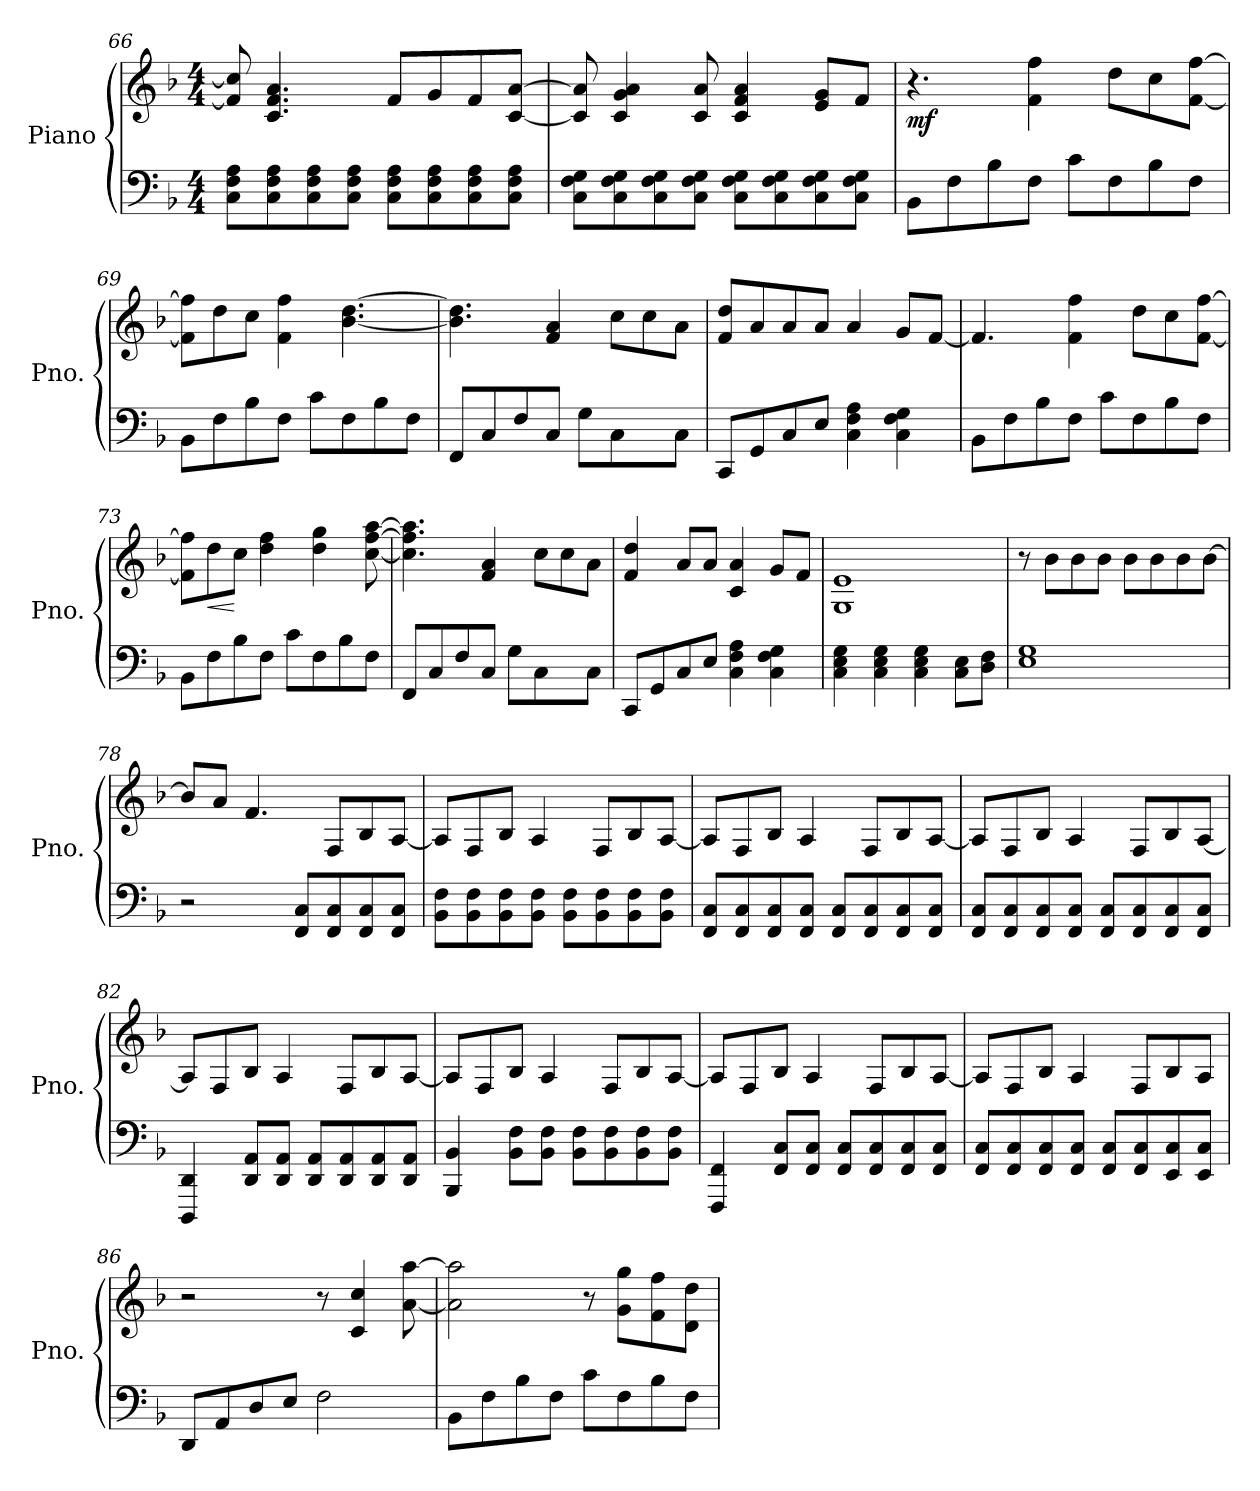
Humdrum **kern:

**kern	**kern	**dynam
*part1	*part1	*part1
*staff2	*staff1	*staff1/2
*I"Piano	*	*
*I'Pno.	*	*
!!LO:LB:g=z
*clefF4	*clefG2	*
*k[b-]	*k[b-]	*
*M4/4	*M4/4	*
=66	=66	=66
8C\ 8F\ 8A\L	8f/] 8cc/]	.
8C\ 8F\ 8A\	4.c/ 4.f/ 4.a/	.
8C\ 8F\ 8A\	.	.
8C\ 8F\ 8A\J	.	.
8C\ 8F\ 8A\L	8f/L	.
8C\ 8F\ 8A\	8g/	.
8C\ 8F\ 8A\	8f/	.
8C\ 8F\ 8A\J	[8c/ [8a/J	.
=67	=67	=67
8C\ 8F\ 8G\L	8c/] 8a/]	.
8C\ 8F\ 8G\	4c/ 4g/ 4a/	.
8C\ 8F\ 8G\	.	.
8C\ 8F\ 8G\J	8c/ 8a/	.
8C\ 8F\ 8G\L	4c/ 4f/ 4a/	.
8C\ 8F\ 8G\	.	.
8C\ 8F\ 8G\	8e/ 8g/L	.
8C\ 8F\ 8G\J	8f/J	.
=68	=68	=68
!	!	!LO:DY:b
8BB-\L	4.r	mf
8F\	.	.
8B-\	.	.
8F\J	4f\ 4ff\	.
8c\L	.	.
8F\	8dd\L	.
8B-\	8cc\	.
8F\J	[8f\ [8ff\J	.
=69	=69	=69
8BB-\L	8f\] 8ff\]L	.
8F\	8dd\	.
8B-\	8cc\J	.
8F\J	4f\ 4ff\	.
8c\L	.	.
8F\	[4.b-\ [4.dd\	.
8B-\	.	.
8F\J	.	.
!!LO:PB:g=z
=70	=70	=70
8FF/L	4.b-\] 4.dd\]	.
8C/	.	.
8F/	.	.
8C/J	4f/ 4a/	.
8G\L	.	.
8C\	8cc\L	.
8F\yy	8cc\	.
8C\J	8a\J	.
=71	=71	=71
8CC/L	8f/ 8dd/L	.
8GG/	8a/	.
8C/	8a/	.
8E/J	8a/J	.
4C\ 4F\ 4A\	4a/	.
4C\ 4F\ 4G\	8g/L	.
.	[8f/J	.
=72	=72	=72
8BB-\L	4.f/]	.
8F\	.	.
8B-\	.	.
8F\J	4f\ 4ff\	.
8c\L	.	.
8F\	8dd\L	.
8B-\	8cc\	.
8F\J	[8f\ [8ff\J	.
=73	=73	=73
8BB-\L	8f\] 8ff\]L	.
!	!	!LO:HP:b
8F\	8dd\	<
8B-\	8cc\J	[
8F\J	4dd\ 4ff\	.
8c\L	.	.
8F\	4dd\ 4gg\	.
8B-\	.	.
8F\J	[8cc\ [8ff\ [8aa\	.
=74	=74	=74
8FF/L	4.cc\] 4.ff\] 4.aa\]	.
8C/	.	.
8F/	.	.
8C/J	4f/ 4a/	.
8G\L	.	.
8C\	8cc\L	.
8F\yy	8cc\	.
8C\J	8a\J	.
!!LO:LB:g=z
=75	=75	=75
8CC/L	4f/ 4dd/	.
8GG/	.	.
8C/	8a/L	.
8E/J	8a/J	.
4C\ 4F\ 4A\	4c/ 4a/	.
4C\ 4F\ 4G\	8g/L	.
.	8f/J	.
=76	=76	=76
4C\ 4E\ 4G\	1G 1e	.
4C\ 4E\ 4G\	.	.
4C\ 4E\ 4G\	.	.
8C\ 8E\L	.	.
8D\ 8F\J	.	.
=77	=77	=77
1E 1G	8r	.
.	8b-\L	.
.	8b-\	.
.	8b-\J	.
.	8b-\L	.
.	8b-\	.
.	8b-\	.
.	[8b-\J	.
=78	=78	=78
2r	8b-/L]	.
.	8a/J	.
.	4.f/	.
8FF/ 8C/L	.	.
8FF/ 8C/	8F/L	.
8FF/ 8C/	8B-/	.
8FF/ 8C/J	[8A/J	.
=79	=79	=79
8BB-\ 8F\L	8A/L]	.
8BB-\ 8F\	8F/	.
8BB-\ 8F\	8B-/J	.
8BB-\ 8F\J	4A/	.
8BB-\ 8F\L	.	.
8BB-\ 8F\	8F/L	.
8BB-\ 8F\	8B-/	.
8BB-\ 8F\J	[8A/J	.
!!LO:LB:g=z
=80	=80	=80
8FF/ 8C/L	8A/L]	.
8FF/ 8C/	8F/	.
8FF/ 8C/	8B-/J	.
8FF/ 8C/J	4A/	.
8FF/ 8C/L	.	.
8FF/ 8C/	8F/L	.
8FF/ 8C/	8B-/	.
8FF/ 8C/J	[8A/J	.
=81	=81	=81
8FF/ 8C/L	8A/L]	.
8FF/ 8C/	8F/	.
8FF/ 8C/	8B-/J	.
8FF/ 8C/J	4A/	.
8FF/ 8C/L	.	.
8FF/ 8C/	8F/L	.
8FF/ 8C/	8B-/	.
8FF/ 8C/J	[8A/J	.
=82	=82	=82
4DDD/ 4DD/	8A/L]	.
.	8F/	.
8DD/ 8AA/L	8B-/J	.
8DD/ 8AA/J	4A/	.
8DD/ 8AA/L	.	.
8DD/ 8AA/	8F/L	.
8DD/ 8AA/	8B-/	.
8DD/ 8AA/J	[8A/J	.
=83	=83	=83
4BBB-/ 4BB-/	8A/L]	.
.	8F/	.
8BB-\ 8F\L	8B-/J	.
8BB-\ 8F\J	4A/	.
8BB-\ 8F\L	.	.
8BB-\ 8F\	8F/L	.
8BB-\ 8F\	8B-/	.
8BB-\ 8F\J	[8A/J	.
!!LO:LB:g=z
=84	=84	=84
4FFF/ 4FF/	8A/L]	.
.	8F/	.
8FF/ 8C/L	8B-/J	.
8FF/ 8C/J	4A/	.
8FF/ 8C/L	.	.
8FF/ 8C/	8F/L	.
8FF/ 8C/	8B-/	.
8FF/ 8C/J	[8A/J	.
=85	=85	=85
8FF/ 8C/L	8A/L]	.
8FF/ 8C/	8F/	.
8FF/ 8C/	8B-/J	.
8FF/ 8C/J	4A/	.
8FF/ 8C/L	.	.
8FF/ 8C/	8F/L	.
8EE/ 8C/	8B-/	.
8EE/ 8C/J	8A/J	.
=86	=86	=86
8DD/L	2r	.
8AA/	.	.
8D/	.	.
8E/J	.	.
2F\	8r	.
.	4c/ 4cc/	.
.	[8a\ [8aa\	.
=87	=87	=87
8BB-\L	2a\] 2aa\]	.
8F\	.	.
8B-\	.	.
8F\J	.	.
8c\L	8r	.
8F\	8g\ 8gg\L	.
8B-\	8f\ 8ff\	.
8F\J	8d\ 8dd\J	.
=	=	=
*-	*-	*-
